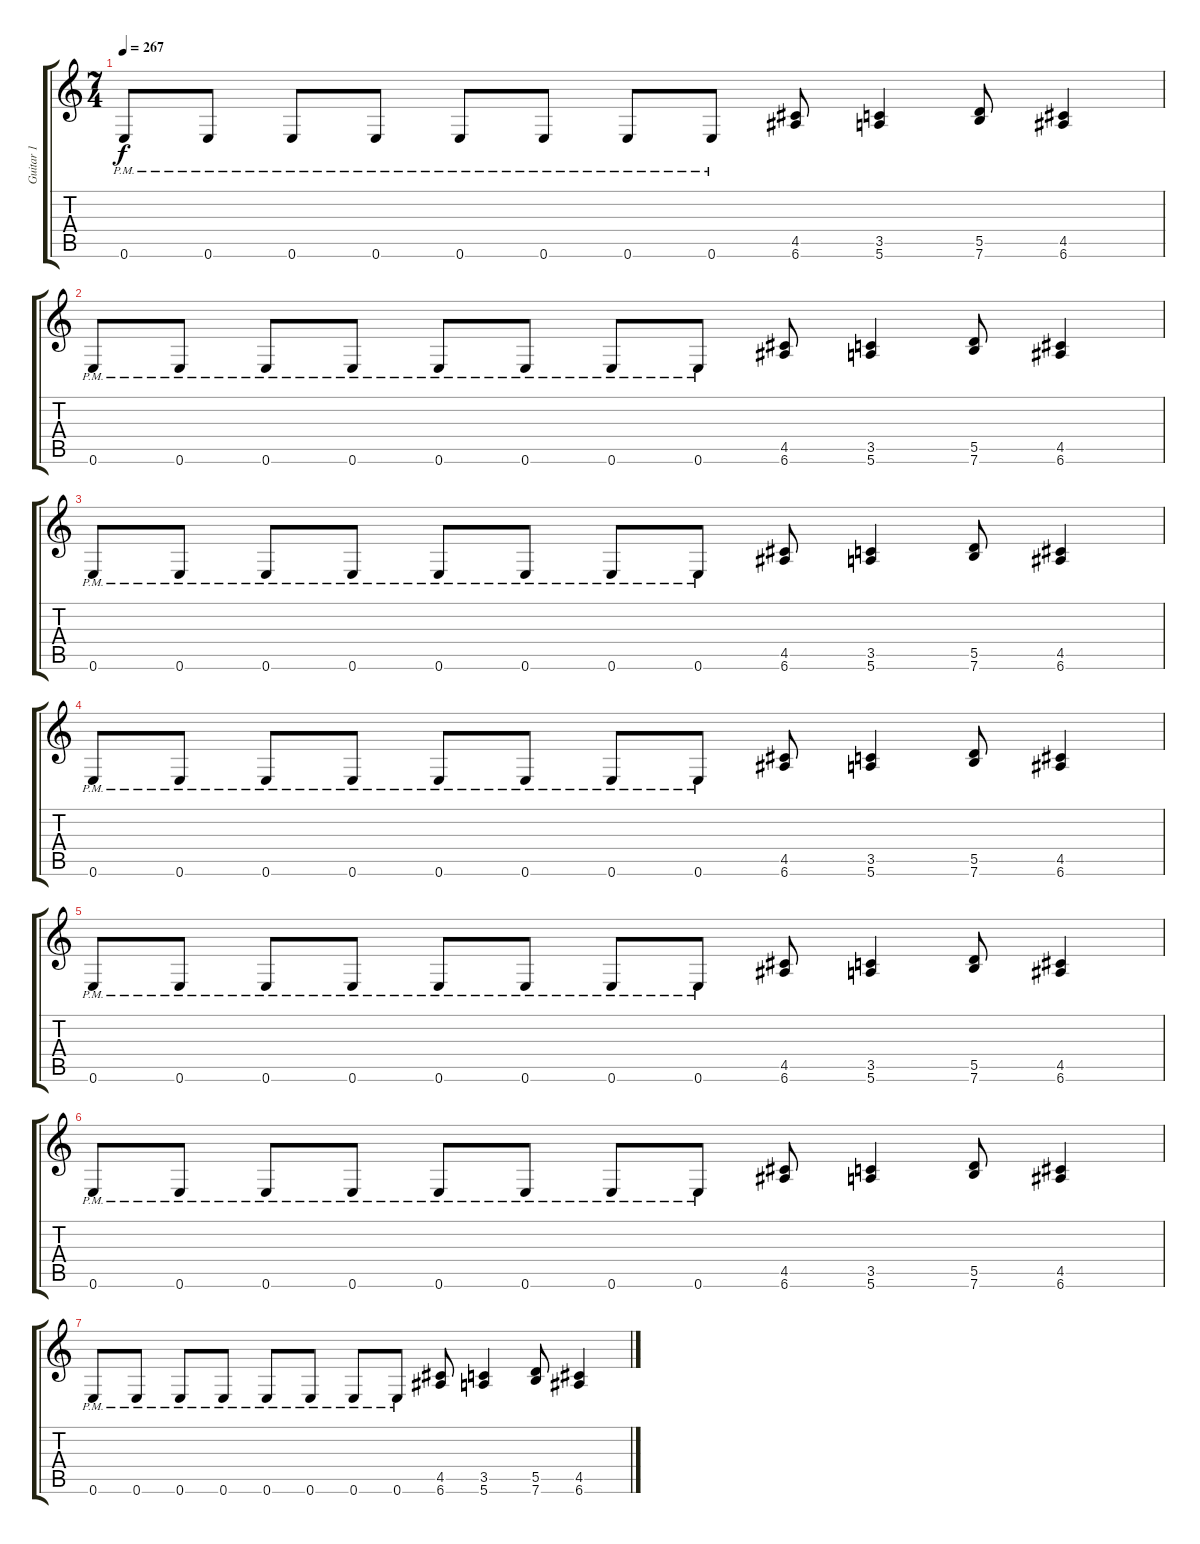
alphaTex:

\track ("Guitar 1" "Guitar 1") {instrument distortionguitar}
\staff {score tabs}
\tuning (E4 B3 G3 D3 A2 E2) {hide}
\ts (7 4)
\tempo 267
\clef g2
\ks c
0.6{pm}.8{dy f volume 16 balance 8} 0.6{pm}.8 0.6{pm}.8 0.6{pm}.8 0.6{pm}.8 0.6{pm}.8 0.6{pm}.8 0.6{pm}.8 (4.5 6.6).8 (3.5 5.6).4 (5.5 7.6).8 (4.5 6.6).4 |
0.6{pm}.8 0.6{pm}.8 0.6{pm}.8 0.6{pm}.8 0.6{pm}.8 0.6{pm}.8 0.6{pm}.8 0.6{pm}.8 (4.5 6.6).8 (3.5 5.6).4 (5.5 7.6).8 (4.5 6.6).4 |
0.6{pm}.8 0.6{pm}.8 0.6{pm}.8 0.6{pm}.8 0.6{pm}.8 0.6{pm}.8 0.6{pm}.8 0.6{pm}.8 (4.5 6.6).8 (3.5 5.6).4 (5.5 7.6).8 (4.5 6.6).4 |
0.6{pm}.8 0.6{pm}.8 0.6{pm}.8 0.6{pm}.8 0.6{pm}.8 0.6{pm}.8 0.6{pm}.8 0.6{pm}.8 (4.5 6.6).8 (3.5 5.6).4 (5.5 7.6).8 (4.5 6.6).4 |
0.6{pm}.8 0.6{pm}.8 0.6{pm}.8 0.6{pm}.8 0.6{pm}.8 0.6{pm}.8 0.6{pm}.8 0.6{pm}.8 (4.5 6.6).8 (3.5 5.6).4 (5.5 7.6).8 (4.5 6.6).4 |
0.6{pm}.8 0.6{pm}.8 0.6{pm}.8 0.6{pm}.8 0.6{pm}.8 0.6{pm}.8 0.6{pm}.8 0.6{pm}.8 (4.5 6.6).8 (3.5 5.6).4 (5.5 7.6).8 (4.5 6.6).4 |
0.6{pm}.8 0.6{pm}.8 0.6{pm}.8 0.6{pm}.8 0.6{pm}.8 0.6{pm}.8 0.6{pm}.8 0.6{pm}.8 (4.5 6.6).8 (3.5 5.6).4 (5.5 7.6).8 (4.5 6.6).4
